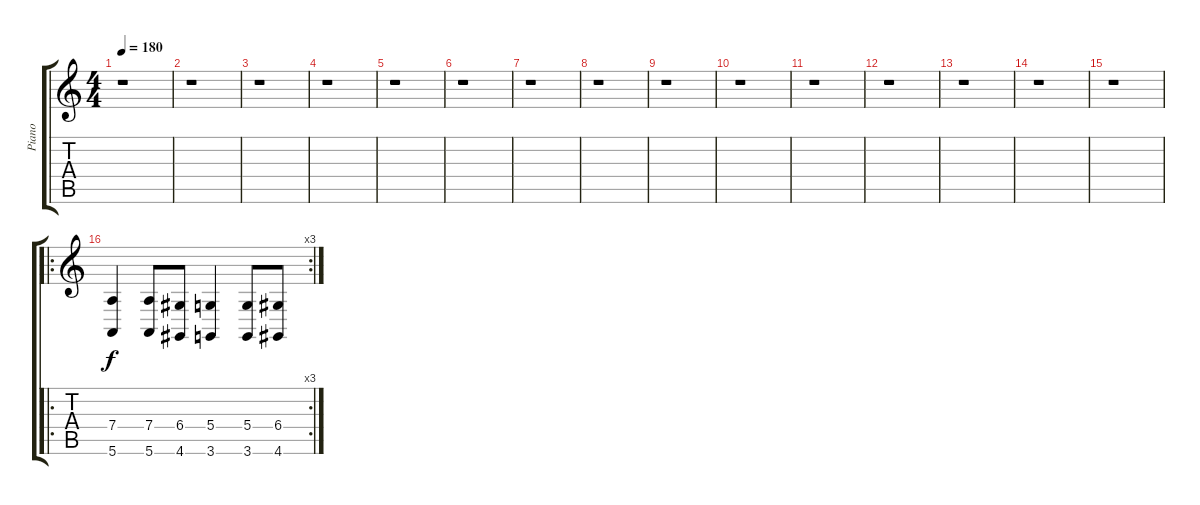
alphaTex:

\track ("Piano" "Piano") {instrument electricgrandpiano}
\staff {score tabs}
\tuning (E4 B3 G3 D3 A2 E2) {hide}
\ts (4 4)
\tempo 180
\clef g2
\ks c
r.1{dy f} |
r.1 |
r.1 |
r.1 |
r.1 |
r.1 |
r.1 |
r.1 |
r.1 |
r.1 |
r.1 |
r.1 |
r.1 |
r.1 |
r.1 |
\ro
\rc 3
(7.4 5.6).4 (7.4 5.6).8 (6.4 4.6).8 (5.4 3.6).4 (5.4 3.6).8 (6.4 4.6).8
